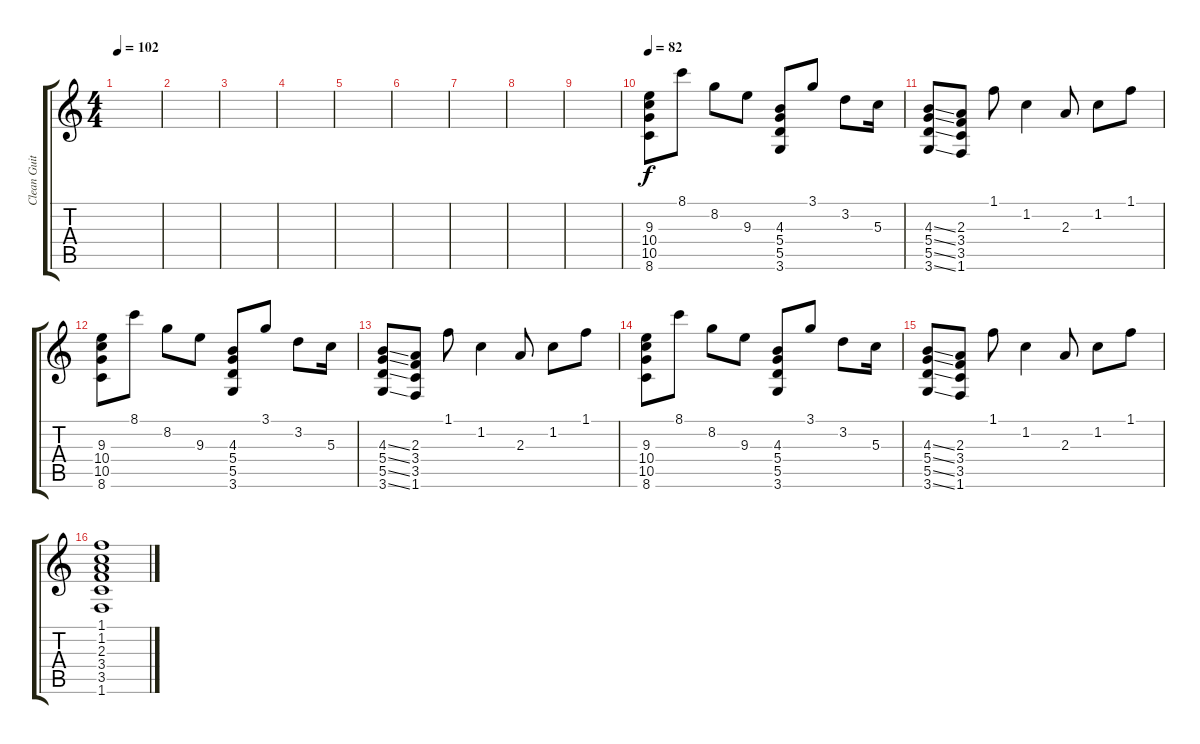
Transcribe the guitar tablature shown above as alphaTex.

\track ("Clean Guitar" "Clean Guit") {instrument electricguitarclean}
\staff {score tabs}
\tuning (E4 B3 G3 D3 A2 E2) {hide}
\ts (4 4)
\tempo 102
\clef g2
\ks c
|
|
|
|
|
|
|
|
|
\tempo 82
(9.3 10.4 10.5 8.6).8 8.1.8 8.2.8 9.3.8 (4.3 5.4 5.5 3.6).8 3.1.8 3.2.8 5.3.16 |
(4.3{ss} 5.4{ss} 5.5{ss} 3.6{ss}).8 (2.3 3.4 3.5 1.6).8 1.1.8 1.2.4 2.3.8 1.2.8 1.1.8 |
(9.3 10.4 10.5 8.6).8 8.1.8 8.2.8 9.3.8 (4.3 5.4 5.5 3.6).8 3.1.8 3.2.8 5.3.16 |
(4.3{ss} 5.4{ss} 5.5{ss} 3.6{ss}).8 (2.3 3.4 3.5 1.6).8 1.1.8 1.2.4 2.3.8 1.2.8 1.1.8 |
(9.3 10.4 10.5 8.6).8 8.1.8 8.2.8 9.3.8 (4.3 5.4 5.5 3.6).8 3.1.8 3.2.8 5.3.16 |
(4.3{ss} 5.4{ss} 5.5{ss} 3.6{ss}).8 (2.3 3.4 3.5 1.6).8 1.1.8 1.2.4 2.3.8 1.2.8 1.1.8 |
(1.1 1.2 2.3 3.4 3.5 1.6).1
